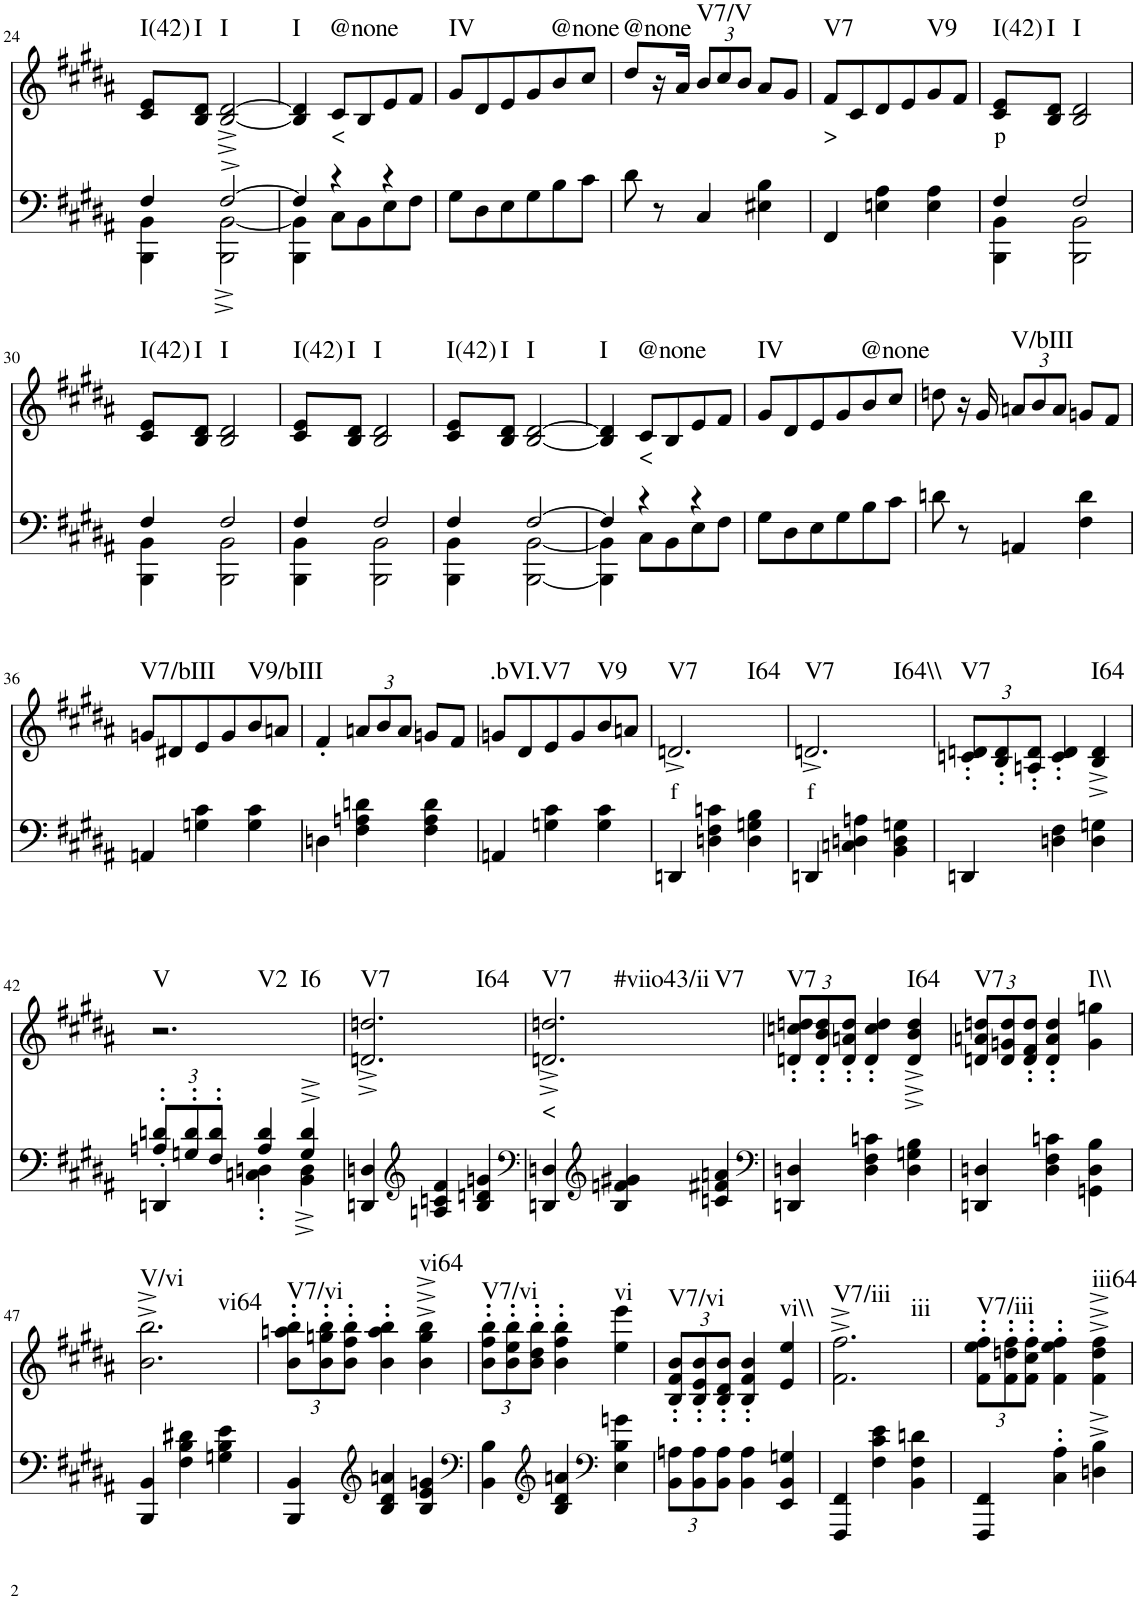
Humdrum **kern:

**kern	**kern	**text	**harte
*part2	*part1	*part1	*part1
*staff2	*staff1	*staff1	*
*I"Piano	*I"Piano	*	*
*I'Pno	*I'Pno	*	*
!!LO:PB:g=z
*clefF4	*clefG2	*	*
*k[f#c#g#d#a#]	*k[f#c#g#d#a#]	*	*
*B:	*B:	*	*
*M3/4	*M3/4	*	*
=24	=24	=24	=24
*^	*	*	*
!	!	!	!	!LO:H:kt=I(42)
4F#/	4BBB\ 4BB\	8c#/ 8e/L	.	N
!	!	!	!	!LO:H:kt=I
.	.	8B/ 8d#/J	.	N
!	!	!	!	!LO:H:kt=I
[2F#^/	2BBB\^ [2BB\^	[2B/^ [2d#/^	.	N
=25	=25	=25	=25	=25
!	!	!	!	!LO:H:kt=I
4F#/]	4BBB\ 4BB\]	4B/] 4d#/]	.	N
!	!	!	!LO:LY:b	!LO:H:kt=@none
4r	8C#\L	8c#/L	<	N
.	8BB\	8B/	.	.
4r	8E\	8e/	.	.
.	8F#\J	8f#/J	.	.
=26	=26	=26	=26	=26
!	!	!	!	!LO:H:kt=IV
*v	*v	*	*	*
8G#\L	8g#/L	.	N
8D#\	8d#/	.	.
8E\	8e/	.	.
8G#\	8g#/	.	.
!	!	!	!LO:H:kt=@none
8B\	8b/	.	N
8c#\J	8cc#/J	.	.
=27	=27	=27	=27
!	!	!	!LO:H:kt=@none
8d#\	8dd#/L	.	N
8r	16r	.	.
.	16a#/JJ	.	.
*	*Xbrackettup	*	*
!	!	!	!LO:H:kt=V7/V
4C#/	12b/L	.	N
.	12cc#/	.	.
.	12b/J	.	.
4E#X\ 4B\	8a#/L	.	.
.	8g#/J	.	.
=28	=28	=28	=28
!	!	!LO:LY:b	!LO:H:kt=V7
4FF#/	8f#/L	>	N
.	8c#/	.	.
4En\ 4A#\	8d#/	.	.
.	8e/	.	.
!	!	!	!LO:H:kt=V9
4E\ 4A#\	8g#/	.	N
.	8f#/J	.	.
=29	=29	=29	=29
*^	*	*	*
!	!	!	!LO:LY:b	!LO:H:kt=I(42)
4F#/	4BBB\ 4BB\	8c#/ 8e/L	p	N
!	!	!	!	!LO:H:kt=I
.	.	8B/ 8d#/J	.	N
!	!	!	!	!LO:H:kt=I
2F#/	2BBB\ 2BB\	2B/ 2d#/	.	N
!!LO:LB:g=z
=30	=30	=30	=30	=30
!	!	!	!	!LO:H:kt=I(42)
4F#/	4BBB\ 4BB\	8c#/ 8e/L	.	N
!	!	!	!	!LO:H:kt=I
.	.	8B/ 8d#/J	.	N
!	!	!	!	!LO:H:kt=I
2F#/	2BBB\ 2BB\	2B/ 2d#/	.	N
=31	=31	=31	=31	=31
!	!	!	!	!LO:H:kt=I(42)
4F#/	4BBB\ 4BB\	8c#/ 8e/L	.	N
!	!	!	!	!LO:H:kt=I
.	.	8B/ 8d#/J	.	N
!	!	!	!	!LO:H:kt=I
2F#/	2BBB\ 2BB\	2B/ 2d#/	.	N
=32	=32	=32	=32	=32
!	!	!	!	!LO:H:kt=I(42)
4F#/	4BBB\ 4BB\	8c#/ 8e/L	.	N
!	!	!	!	!LO:H:kt=I
.	.	8B/ 8d#/J	.	N
!	!	!	!	!LO:H:kt=I
[2F#/	[2BBB\ [2BB\	[2B/ [2d#/	.	N
=33	=33	=33	=33	=33
!	!	!	!	!LO:H:kt=I
4F#/]	4BBB\] 4BB\]	4B/] 4d#/]	.	N
!	!	!	!LO:LY:b	!LO:H:kt=@none
4r	8C#\L	8c#/L	<	N
.	8BB\	8B/	.	.
4r	8E\	8e/	.	.
.	8F#\J	8f#/J	.	.
=34	=34	=34	=34	=34
!	!	!	!	!LO:H:kt=IV
*v	*v	*	*	*
8G#\L	8g#/L	.	N
8D#\	8d#/	.	.
8E\	8e/	.	.
8G#\	8g#/	.	.
!	!	!	!LO:H:kt=@none
8B\	8b/	.	N
8c#\J	8cc#/J	.	.
=35	=35	=35	=35
8dn\	8ddn\	.	.
8r	16r	.	.
.	16g#/	.	.
!	!	!	!LO:H:kt=V/bIII
4AAn/	12an/L	.	N
.	12b/	.	.
.	12a/J	.	.
4F#\ 4d\	8gn/L	.	.
.	8f#/J	.	.
!!LO:LB:g=z
=36	=36	=36	=36
!	!	!	!LO:H:kt=V7/bIII
4AAn/	8gn/L	.	N
.	8d#X/	.	.
4Gn\ 4c#\	8e/	.	.
.	8g/	.	.
!	!	!	!LO:H:kt=V9/bIII
4G\ 4c#\	8b/	.	N
.	8an/J	.	.
=37	=37	=37	=37
4Dn\	4f#'/	.	.
4F#\ 4An\ 4dn\	12an/L	.	.
.	12b/	.	.
.	12a/J	.	.
4F#\ 4A\ 4d\	8gn/L	.	.
.	8f#/J	.	.
=38	=38	=38	=38
!	!	!	!LO:H:kt=.bVI.V7
4AAn/	8gn/L	.	N
.	8d#/	.	.
4Gn\ 4c#\	8e/	.	.
.	8g/	.	.
!	!	!	!LO:H:kt=V9
4G\ 4c#\	8b/	.	N
.	8an/J	.	.
=39	=39	=39	=39
!	!	!LO:LY:b	!LO:H:n=1:kt=V7
!	!	!	!LO:H:n=2:kt=I64
4DDn/	2.dn^/	f	N N
4Dn\ 4F#\ 4cn\	.	.	.
4D\ 4Gn\ 4B\	.	.	.
=40	=40	=40	=40
!	!	!LO:LY:b	!LO:H:n=1:kt=V7
!	!	!	!LO:H:n=2:kt=I64\\
4DDn/	2.dn^/	f	N N
4Cn\ 4Dn\ 4An\	.	.	.
4BB\ 4D\ 4Gn\	.	.	.
=41	=41	=41	=41
!	!	!	!LO:H:kt=V7
4DDn/	12cn/' 12dn/'L	.	N
.	12B/' 12d/'	.	.
.	12An/' 12d/'J	.	.
4Dn\ 4F#\	4c/' 4d/'	.	.
!	!	!	!LO:H:kt=I64
4D\ 4Gn\	4B/^ 4d/^	.	N
!!LO:LB:g=z
=42	=42	=42	=42
*Xbrackettup	*	*	*
*^	*	*	*
!	!	!	!	!LO:H:n=1:kt=V
!	!	!	!	!LO:H:n=2:kt=V2
!	!	!	!	!LO:H:n=3:kt=I6
12An/' 12dn/'L	4DDn'/	2.r	.	N N N
12Gn/' 12d/'	.	.	.	.
12F#/' 12d/'J	.	.	.	.
4A/ 4d/	4Cn\' 4Dn\'	.	.	.
4G/^ 4d/^	4BB\^ 4D\^	.	.	.
=43	=43	=43	=43	=43
!	!	!	!	!LO:H:n=1:kt=V7
!	!	!	!	!LO:H:n=2:kt=I64
*v	*v	*	*	*
4DDn/ 4Dn/	2.dn/^ 2.ddn/^	.	N N
*clefG2	*	*	*
4An/ 4cn/ 4f#/	.	.	.
4B/ 4dn/ 4gn/	.	.	.
=44	=44	=44	=44
*clefF4	*	*	*
!	!	!LO:LY:b	!LO:H:n=1:kt=V7
!	!	!	!LO:H:n=2:kt=#viio43/ii
!	!	!	!LO:H:n=3:kt=V7
4DDn/ 4Dn/	2.dn/^ 2.ddn/^	<	N N N
*clefG2	*	*	*
4B/ 4fn/ 4g#X/	.	.	.
4cn/ 4f#X/ 4an/	.	.	.
=45	=45	=45	=45
*clefF4	*	*	*
!	!	!	!LO:H:kt=V7
4DDn/ 4Dn/	12dn/' 12ccn/' 12ddn/'L	.	N
.	12d/' 12b/' 12dd/'	.	.
.	12d/' 12an/' 12dd/'J	.	.
4D\ 4F#\ 4cn\	4d/' 4cc/' 4dd/'	.	.
!	!	!	!LO:H:kt=I64
4D\ 4Gn\ 4B\	4d/^ 4b/^ 4dd/^	.	N
=46	=46	=46	=46
!	!	!	!LO:H:kt=V7
4DDn/ 4Dn/	12dn/ 12an/ 12ddn/L	.	N
.	12d/ 12gn/ 12dd/	.	.
.	12d/' 12f#/' 12dd/'J	.	.
4D\ 4F#\ 4cn\	4d/' 4a/' 4dd/'	.	.
!	!	!	!LO:H:kt=I\\
4GGn\ 4D\ 4B\	4g\ 4ggn\	.	N
!!LO:LB:g=z
=47	=47	=47	=47
!	!	!	!LO:H:n=1:kt=V/vi
!	!	!	!LO:H:n=2:kt=vi64
4BBB/ 4BB/	2.b\^ 2.bb\^	.	N N
4F#\ 4B\ 4d#X\	.	.	.
4Gn\ 4B\ 4e\	.	.	.
=48	=48	=48	=48
!	!	!	!LO:H:kt=V7/vi
4BBB/ 4BB/	12b\' 12aan\' 12bb\'L	.	N
.	12b\' 12ggn\' 12bb\'	.	.
.	12b\' 12ff#\' 12bb\'J	.	.
*clefG2	*	*	*
4B/ 4d#/ 4an/	4b\' 4aa\' 4bb\'	.	.
!	!	!	!LO:H:kt=vi64
4B/ 4e/ 4gn/	4b\^ 4gg\^ 4bb\^	.	N
=49	=49	=49	=49
*clefF4	*	*	*
!	!	!	!LO:H:kt=V7/vi
4BB\ 4B\	12b\' 12ff#\' 12bb\'L	.	N
.	12b\' 12ee\' 12bb\'	.	.
.	12b\' 12dd#\' 12bb\'J	.	.
*clefG2	*	*	*
4B/ 4d#/ 4an/	4b\' 4ff#\' 4bb\'	.	.
*clefF4	*	*	*
!	!	!	!LO:H:kt=vi
4E\ 4B\ 4gn\	4ee\ 4eee\	.	N
=50	=50	=50	=50
!	!	!	!LO:H:kt=V7/vi
12BB\ 12An\L	12B/' 12f#/' 12b/'L	.	N
12BB\ 12A\	12B/' 12e/' 12b/'	.	.
12BB\ 12A\J	12B/' 12d#/' 12b/'J	.	.
4BB\ 4A\	4B/' 4f#/' 4b/'	.	.
!	!	!	!LO:H:kt=vi\\
4EE/ 4BB/ 4Gn/	4e/ 4ee/	.	N
=51	=51	=51	=51
!	!	!	!LO:H:n=1:kt=V7/iii
!	!	!	!LO:H:n=2:kt=iii
4FFF#/ 4FF#/	2.f#\^ 2.ff#\^	.	N N
4F#\ 4c#\ 4e\	.	.	.
4BB\ 4F#\ 4dn\	.	.	.
=52	=52	=52	=52
!	!	!	!LO:H:kt=V7/iii
4FFF#/ 4FF#/	12f#\' 12ee\' 12ff#\'L	.	N
.	12f#\' 12ddn\' 12ff#\'	.	.
.	12f#\' 12cc#\' 12ff#\'J	.	.
4C#\' 4A#\'	4f#\' 4ee\' 4ff#\'	.	.
!	!	!	!LO:H:kt=iii64
4Dn\^ 4B\^	4f#\^ 4dd\^ 4ff#\^	.	N
=	=	=	=
*-	*-	*-	*-
